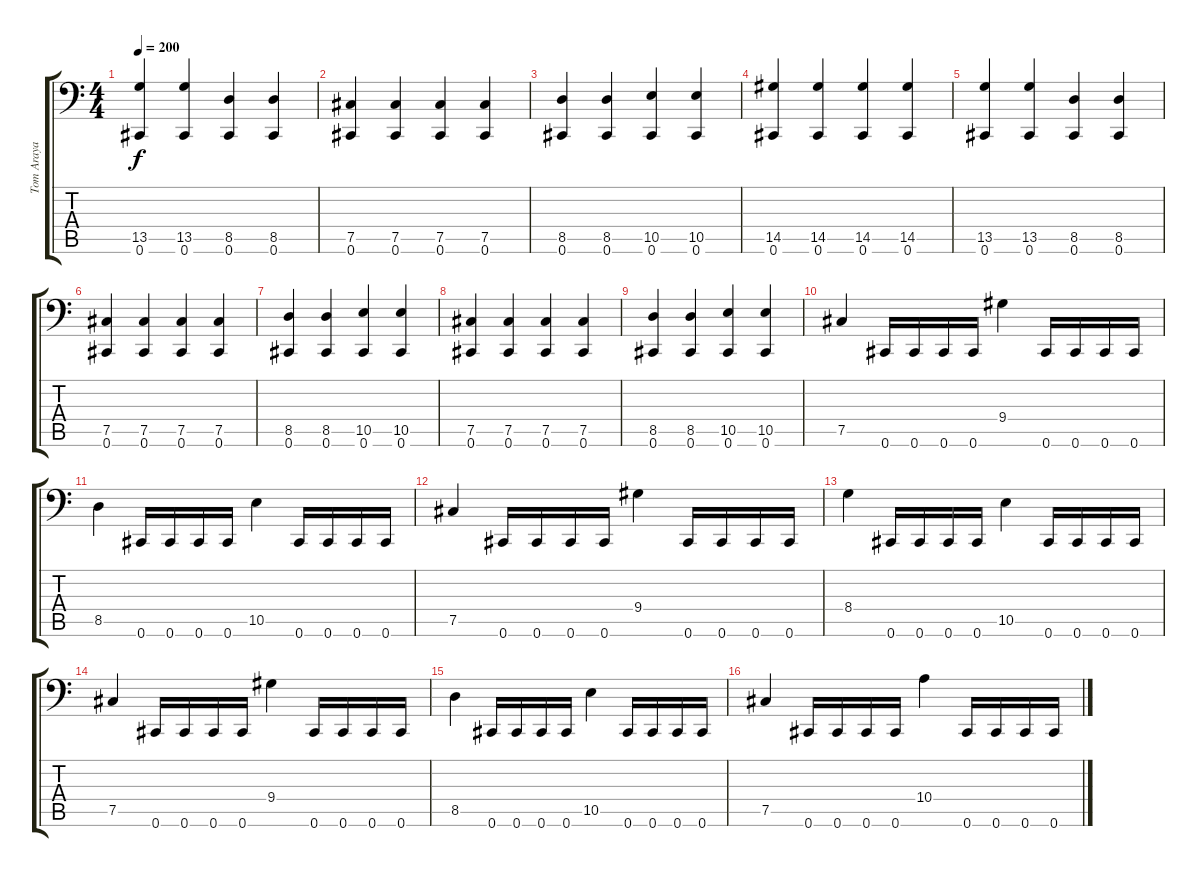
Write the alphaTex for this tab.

\track ("Tom Araya" "Tom Araya") {instrument electricbasspick}
\staff {score tabs}
\tuning (Db3 Ab2 E2 B1 Gb1 Db1) {hide}
\ts (4 4)
\tempo 200
\clef f4
\ks c
(13.5 0.6).4{dy f} (13.5 0.6).4 (8.5 0.6).4 (8.5 0.6).4 |
(7.5 0.6).4 (7.5 0.6).4 (7.5 0.6).4 (7.5 0.6).4 |
(8.5 0.6).4 (8.5 0.6).4 (10.5 0.6).4 (10.5 0.6).4 |
(14.5 0.6).4 (14.5 0.6).4 (14.5 0.6).4 (14.5 0.6).4 |
(13.5 0.6).4 (13.5 0.6).4 (8.5 0.6).4 (8.5 0.6).4 |
(7.5 0.6).4 (7.5 0.6).4 (7.5 0.6).4 (7.5 0.6).4 |
(8.5 0.6).4 (8.5 0.6).4 (10.5 0.6).4 (10.5 0.6).4 |
(7.5 0.6).4 (7.5 0.6).4 (7.5 0.6).4 (7.5 0.6).4 |
(8.5 0.6).4 (8.5 0.6).4 (10.5 0.6).4 (10.5 0.6).4 |
7.5.4 0.6.16 0.6.16 0.6.16 0.6.16 9.4.4 0.6.16 0.6.16 0.6.16 0.6.16 |
8.5.4 0.6.16 0.6.16 0.6.16 0.6.16 10.5.4 0.6.16 0.6.16 0.6.16 0.6.16 |
7.5.4 0.6.16 0.6.16 0.6.16 0.6.16 9.4.4 0.6.16 0.6.16 0.6.16 0.6.16 |
8.4.4 0.6.16 0.6.16 0.6.16 0.6.16 10.5.4 0.6.16 0.6.16 0.6.16 0.6.16 |
7.5.4 0.6.16 0.6.16 0.6.16 0.6.16 9.4.4 0.6.16 0.6.16 0.6.16 0.6.16 |
8.5.4 0.6.16 0.6.16 0.6.16 0.6.16 10.5.4 0.6.16 0.6.16 0.6.16 0.6.16 |
7.5.4 0.6.16 0.6.16 0.6.16 0.6.16 10.4.4 0.6.16 0.6.16 0.6.16 0.6.16
